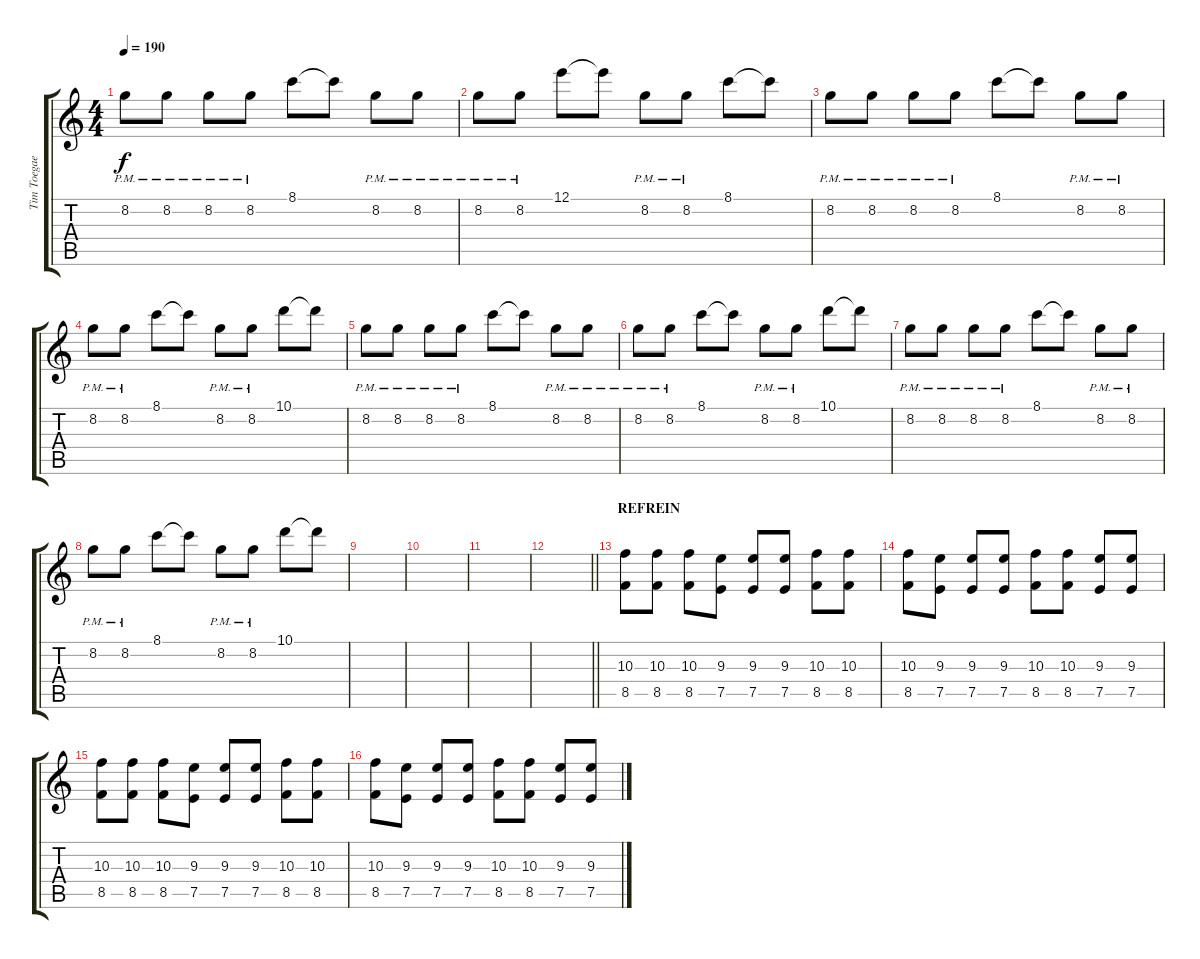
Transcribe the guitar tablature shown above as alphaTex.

\track ("Tim Toegaert" "Tim Toegae") {instrument distortionguitar}
\staff {score tabs}
\tuning (E4 B3 G3 D3 A2 E2) {hide}
\ts (4 4)
\tempo 190
\clef g2
\ks c
8.2{pm}.8{dy f} 8.2{pm}.8 8.2{pm}.8 8.2{pm}.8 8.1.8 8.1{t}.8 8.2{pm}.8 8.2{pm}.8 |
8.2{pm}.8 8.2{pm}.8 12.1.8 12.1{t}.8 8.2{pm}.8 8.2{pm}.8 8.1.8 8.1{t}.8 |
8.2{pm}.8 8.2{pm}.8 8.2{pm}.8 8.2{pm}.8 8.1.8 8.1{t}.8 8.2{pm}.8 8.2{pm}.8 |
8.2{pm}.8 8.2{pm}.8 8.1.8 8.1{t}.8 8.2{pm}.8 8.2{pm}.8 10.1.8 10.1{t}.8 |
8.2{pm}.8 8.2{pm}.8 8.2{pm}.8 8.2{pm}.8 8.1.8 8.1{t}.8 8.2{pm}.8 8.2{pm}.8 |
8.2{pm}.8 8.2{pm}.8 8.1.8 8.1{t}.8 8.2{pm}.8 8.2{pm}.8 10.1.8 10.1{t}.8 |
8.2{pm}.8 8.2{pm}.8 8.2{pm}.8 8.2{pm}.8 8.1.8 8.1{t}.8 8.2{pm}.8 8.2{pm}.8 |
8.2{pm}.8 8.2{pm}.8 8.1.8 8.1{t}.8 8.2{pm}.8 8.2{pm}.8 10.1.8 10.1{t}.8 |
|
|
|
\barLineRight lightlight
|
\section ("" "REFREIN")
(10.3 8.5).8 (10.3 8.5).8 (10.3 8.5).8 (9.3 7.5).8 (9.3 7.5).8 (9.3 7.5).8 (10.3 8.5).8 (10.3 8.5).8 |
(10.3 8.5).8 (9.3 7.5).8 (9.3 7.5).8 (9.3 7.5).8 (10.3 8.5).8 (10.3 8.5).8 (9.3 7.5).8 (9.3 7.5).8 |
(10.3 8.5).8 (10.3 8.5).8 (10.3 8.5).8 (9.3 7.5).8 (9.3 7.5).8 (9.3 7.5).8 (10.3 8.5).8 (10.3 8.5).8 |
(10.3 8.5).8 (9.3 7.5).8 (9.3 7.5).8 (9.3 7.5).8 (10.3 8.5).8 (10.3 8.5).8 (9.3 7.5).8 (9.3 7.5).8
